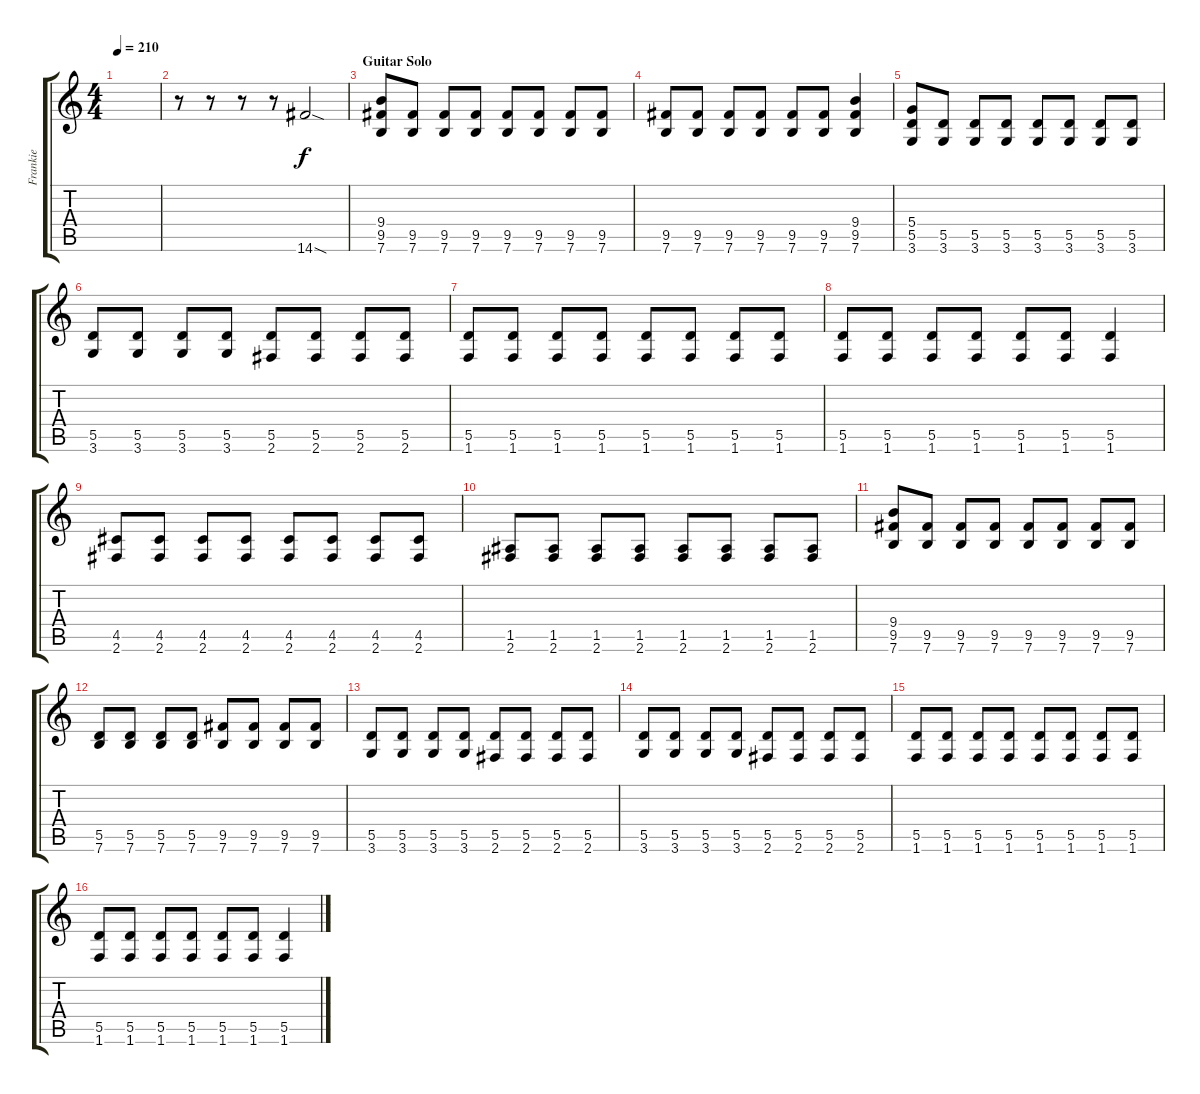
\track ("Frankie" "Frankie") {instrument overdrivenguitar}
\staff {score tabs}
\tuning (E4 B3 G3 D3 A2 E2) {hide}
\ts (4 4)
\tempo 210
\clef g2
\ks c
|
r.8 r.8 r.8 r.8 14.6{sod}.2 |
\section ("" "Guitar Solo")
(9.4 9.5 7.6).8 (9.5 7.6).8 (9.5 7.6).8 (9.5 7.6).8 (9.5 7.6).8 (9.5 7.6).8 (9.5 7.6).8 (9.5 7.6).8 |
(9.5 7.6).8 (9.5 7.6).8 (9.5 7.6).8 (9.5 7.6).8 (9.5 7.6).8 (9.5 7.6).8 (9.4 9.5 7.6).4 |
(5.4 5.5 3.6).8 (5.5 3.6).8 (5.5 3.6).8 (5.5 3.6).8 (5.5 3.6).8 (5.5 3.6).8 (5.5 3.6).8 (5.5 3.6).8 |
(5.5 3.6).8 (5.5 3.6).8 (5.5 3.6).8 (5.5 3.6).8 (5.5 2.6).8 (5.5 2.6).8 (5.5 2.6).8 (5.5 2.6).8 |
(5.5 1.6).8 (5.5 1.6).8 (5.5 1.6).8 (5.5 1.6).8 (5.5 1.6).8 (5.5 1.6).8 (5.5 1.6).8 (5.5 1.6).8 |
(5.5 1.6).8 (5.5 1.6).8 (5.5 1.6).8 (5.5 1.6).8 (5.5 1.6).8 (5.5 1.6).8 (5.5 1.6).4 |
(4.5 2.6).8 (4.5 2.6).8 (4.5 2.6).8 (4.5 2.6).8 (4.5 2.6).8 (4.5 2.6).8 (4.5 2.6).8 (4.5 2.6).8 |
(1.5 2.6).8 (1.5 2.6).8 (1.5 2.6).8 (1.5 2.6).8 (1.5 2.6).8 (1.5 2.6).8 (1.5 2.6).8 (1.5 2.6).8 |
(9.4 9.5 7.6).8 (9.5 7.6).8 (9.5 7.6).8 (9.5 7.6).8 (9.5 7.6).8 (9.5 7.6).8 (9.5 7.6).8 (9.5 7.6).8 |
(5.5 7.6).8 (5.5 7.6).8 (5.5 7.6).8 (5.5 7.6).8 (9.5 7.6).8 (9.5 7.6).8 (9.5 7.6).8 (9.5 7.6).8 |
(5.5 3.6).8 (5.5 3.6).8 (5.5 3.6).8 (5.5 3.6).8 (5.5 2.6).8 (5.5 2.6).8 (5.5 2.6).8 (5.5 2.6).8 |
(5.5 3.6).8 (5.5 3.6).8 (5.5 3.6).8 (5.5 3.6).8 (5.5 2.6).8 (5.5 2.6).8 (5.5 2.6).8 (5.5 2.6).8 |
(5.5 1.6).8 (5.5 1.6).8 (5.5 1.6).8 (5.5 1.6).8 (5.5 1.6).8 (5.5 1.6).8 (5.5 1.6).8 (5.5 1.6).8 |
(5.5 1.6).8 (5.5 1.6).8 (5.5 1.6).8 (5.5 1.6).8 (5.5 1.6).8 (5.5 1.6).8 (5.5 1.6).4
